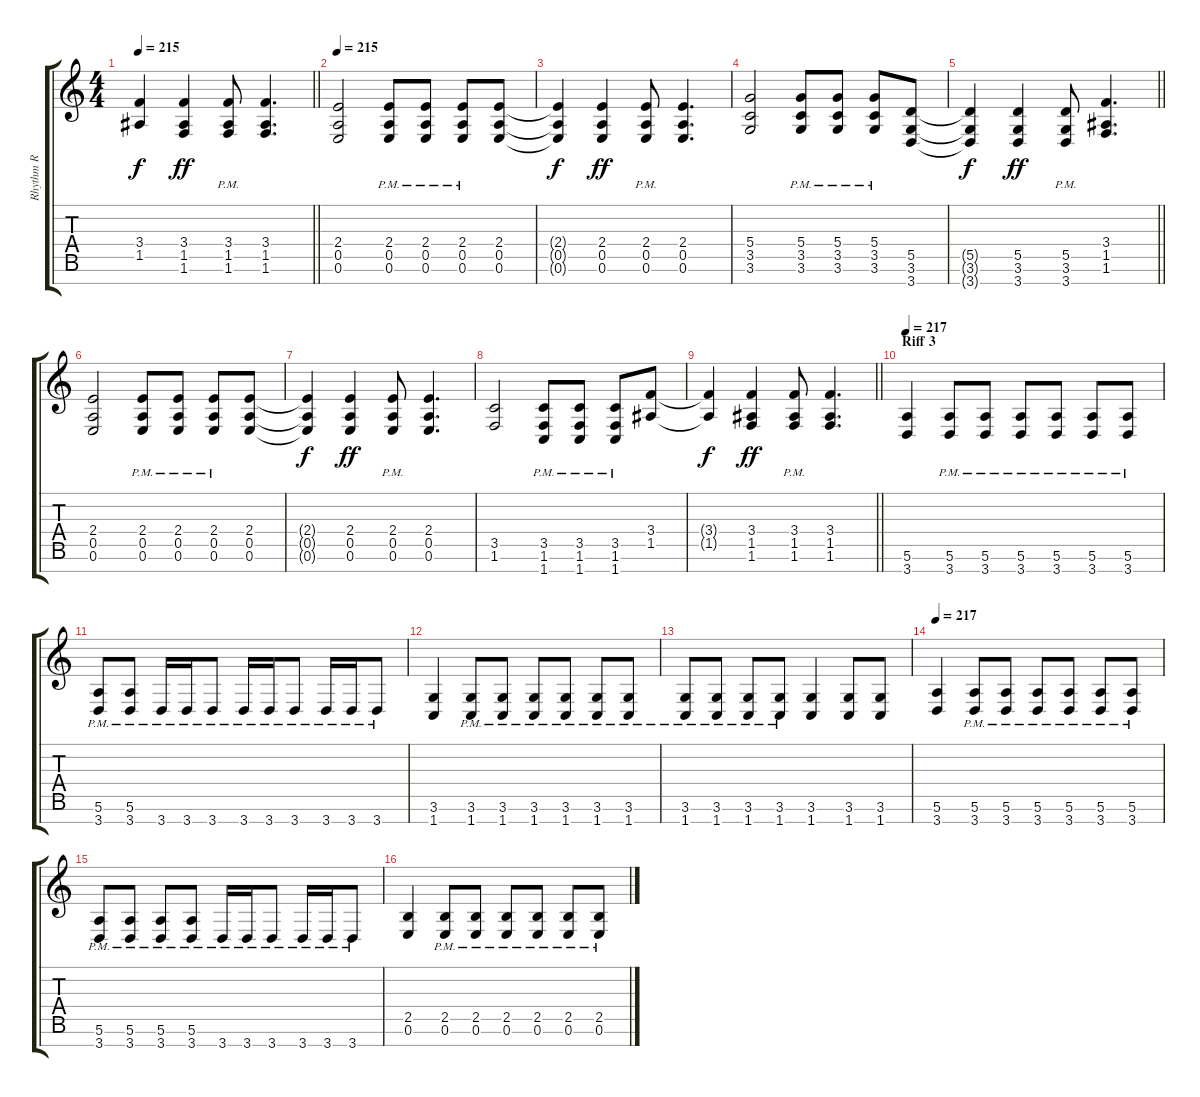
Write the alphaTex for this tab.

\track ("Rhythm R" "Rhythm R") {instrument overdrivenguitar}
\staff {score tabs}
\tuning (E4 B3 G3 D3 A2 E2 B1) {hide}
\ts (4 4)
\tempo 215
\clef g2
\barLineRight lightlight
\ks c
(3.4{t} 1.5{t}).4{dy f} (3.4 1.5 1.6).4{dy ff} (3.4{pm} 1.5{pm} 1.6{pm}).8 (3.4 1.5 1.6).4{d} |
\tempo 215
(2.4 0.5 0.6).2 (2.4{pm} 0.5{pm} 0.6{pm}).8 (2.4{pm} 0.5{pm} 0.6{pm}).8 (2.4{pm} 0.5{pm} 0.6{pm}).8 (2.4 0.5 0.6).8 |
(2.4{t} 0.5{t} 0.6{t}).4{dy f} (2.4 0.5 0.6).4{dy ff} (2.4{pm} 0.5{pm} 0.6{pm}).8 (2.4 0.5 0.6).4{d} |
(5.4 3.5 3.6).2 (5.4{pm} 3.5{pm} 3.6{pm}).8 (5.4{pm} 3.5{pm} 3.6{pm}).8 (5.4{pm} 3.5{pm} 3.6{pm}).8 (5.5 3.6 3.7).8 |
\barLineRight lightlight
(5.5{t} 3.6{t} 3.7{t}).4{dy f} (5.5 3.6 3.7).4{dy ff} (5.5{pm} 3.6{pm} 3.7{pm}).8 (3.4 1.5 1.6).4{d} |
(2.4 0.5 0.6).2 (2.4{pm} 0.5{pm} 0.6{pm}).8 (2.4{pm} 0.5{pm} 0.6{pm}).8 (2.4{pm} 0.5{pm} 0.6{pm}).8 (2.4 0.5 0.6).8 |
(2.4{t} 0.5{t} 0.6{t}).4{dy f} (2.4 0.5 0.6).4{dy ff} (2.4{pm} 0.5{pm} 0.6{pm}).8 (2.4 0.5 0.6).4{d} |
(3.5 1.6).2 (3.5{pm} 1.6{pm} 1.7{pm}).8 (3.5{pm} 1.6{pm} 1.7{pm}).8 (3.5{pm} 1.6{pm} 1.7{pm}).8 (3.4 1.5).8 |
\barLineRight lightlight
(3.4{t} 1.5{t}).4{dy f} (3.4 1.5 1.6).4{dy ff} (3.4{pm} 1.5{pm} 1.6{pm}).8 (3.4 1.5 1.6).4{d} |
\section ("" "Riff 3")
\tempo 217
(5.6 3.7).4 (5.6{pm} 3.7{pm}).8 (5.6{pm} 3.7{pm}).8 (5.6{pm} 3.7{pm}).8 (5.6{pm} 3.7{pm}).8 (5.6{pm} 3.7{pm}).8 (5.6{pm} 3.7{pm}).8 |
(5.6{pm} 3.7{pm}).8 (5.6{pm} 3.7{pm}).8 3.7{pm}.16 3.7{pm}.16 3.7{pm}.8 3.7{pm}.16 3.7{pm}.16 3.7{pm}.8 3.7{pm}.16 3.7{pm}.16 3.7{pm}.8 |
(3.6 1.7).4 (3.6{pm} 1.7{pm}).8 (3.6{pm} 1.7{pm}).8 (3.6{pm} 1.7{pm}).8 (3.6{pm} 1.7{pm}).8 (3.6{pm} 1.7{pm}).8 (3.6{pm} 1.7{pm}).8 |
(3.6{pm} 1.7{pm}).8 (3.6{pm} 1.7{pm}).8 (3.6{pm} 1.7{pm}).8 (3.6{pm} 1.7{pm}).8 (3.6 1.7).4 (3.6 1.7).8 (3.6 1.7).8 |
\tempo 217
(5.6 3.7).4 (5.6{pm} 3.7{pm}).8 (5.6{pm} 3.7{pm}).8 (5.6{pm} 3.7{pm}).8 (5.6{pm} 3.7{pm}).8 (5.6{pm} 3.7{pm}).8 (5.6{pm} 3.7{pm}).8 |
(5.6{pm} 3.7{pm}).8 (5.6{pm} 3.7{pm}).8 (5.6{pm} 3.7{pm}).8 (5.6{pm} 3.7{pm}).8 3.7{pm}.16 3.7{pm}.16 3.7{pm}.8 3.7{pm}.16 3.7{pm}.16 3.7{pm}.8 |
(2.5 0.6).4 (2.5{pm} 0.6{pm}).8 (2.5{pm} 0.6{pm}).8 (2.5{pm} 0.6{pm}).8 (2.5{pm} 0.6{pm}).8 (2.5{pm} 0.6{pm}).8 (2.5{pm} 0.6{pm}).8
